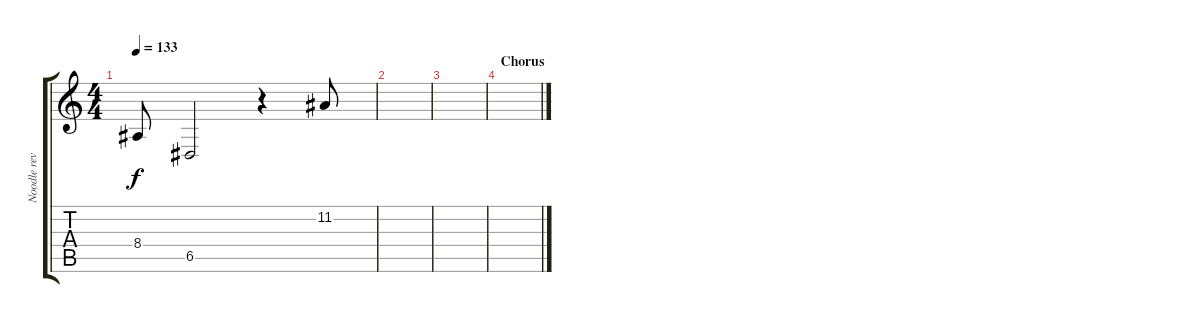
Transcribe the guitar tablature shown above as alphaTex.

\track ("Noodle reverb" "Noodle rev") {instrument fx8scifi}
\staff {score tabs}
\tuning (E4 B3 G3 D3 A2 E2) {hide}
\ts (4 4)
\tempo 133
\clef g2
\ks c
8.4{t}.8{dy f} 6.5.2 r.4 11.2.8 |
|
|
\section ("" "Chorus")
